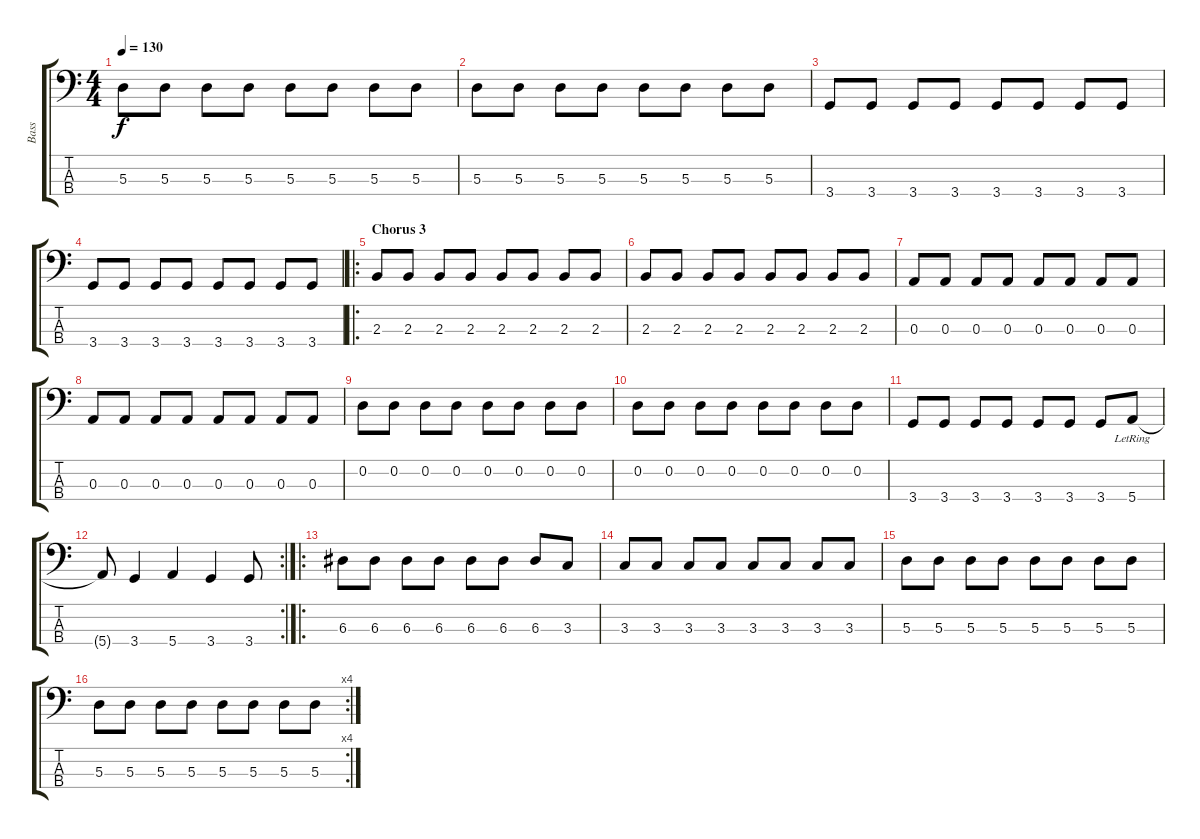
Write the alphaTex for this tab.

\track ("Bass" "Bass") {instrument electricbasspick}
\staff {score tabs}
\tuning (G2 D2 A1 E1) {hide}
\ts (4 4)
\tempo 130
\clef f4
\ks c
5.3.8{dy f} 5.3.8 5.3.8 5.3.8 5.3.8 5.3.8 5.3.8 5.3.8 |
5.3.8 5.3.8 5.3.8 5.3.8 5.3.8 5.3.8 5.3.8 5.3.8 |
3.4.8 3.4.8 3.4.8 3.4.8 3.4.8 3.4.8 3.4.8 3.4.8 |
3.4.8 3.4.8 3.4.8 3.4.8 3.4.8 3.4.8 3.4.8 3.4.8 |
\ro
\section ("" "Chorus 3")
2.3.8 2.3.8 2.3.8 2.3.8 2.3.8 2.3.8 2.3.8 2.3.8 |
2.3.8 2.3.8 2.3.8 2.3.8 2.3.8 2.3.8 2.3.8 2.3.8 |
0.3.8 0.3.8 0.3.8 0.3.8 0.3.8 0.3.8 0.3.8 0.3.8 |
0.3.8 0.3.8 0.3.8 0.3.8 0.3.8 0.3.8 0.3.8 0.3.8 |
0.2.8 0.2.8 0.2.8 0.2.8 0.2.8 0.2.8 0.2.8 0.2.8 |
0.2.8 0.2.8 0.2.8 0.2.8 0.2.8 0.2.8 0.2.8 0.2.8 |
3.4.8 3.4.8 3.4.8 3.4.8 3.4.8 3.4.8 3.4.8 5.4{lr}.8 |
\rc 2
5.4{t}.8 3.4.4 5.4.4 3.4.4 3.4.8 |
\ro
6.3.8 6.3.8 6.3.8 6.3.8 6.3.8 6.3.8 6.3.8 3.3.8 |
3.3.8 3.3.8 3.3.8 3.3.8 3.3.8 3.3.8 3.3.8 3.3.8 |
5.3.8 5.3.8 5.3.8 5.3.8 5.3.8 5.3.8 5.3.8 5.3.8 |
\rc 4
5.3.8 5.3.8 5.3.8 5.3.8 5.3.8 5.3.8 5.3.8 5.3.8
